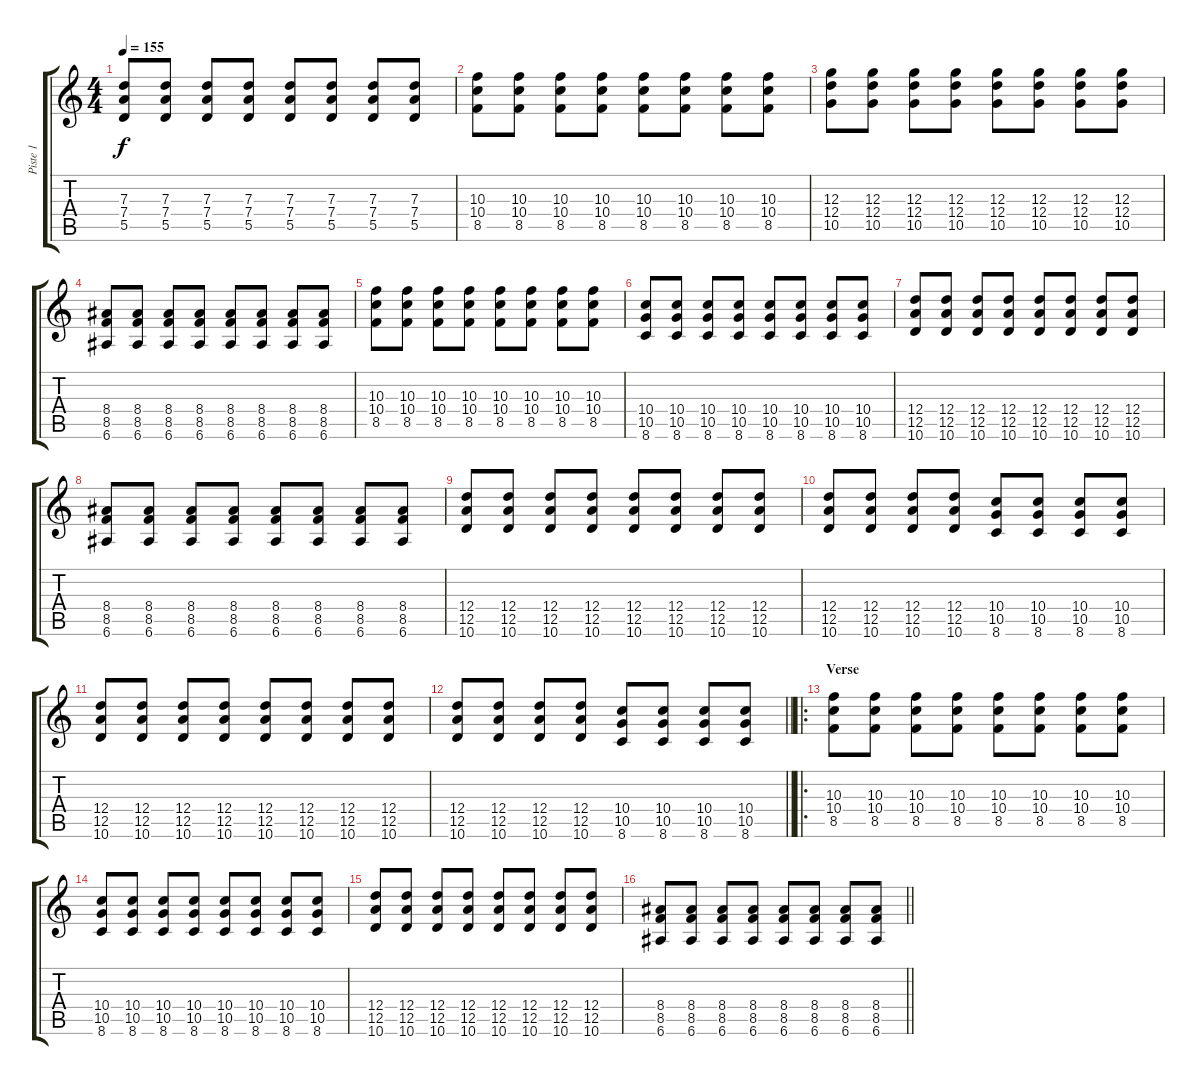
\track ("Piste 1" "Piste 1") {instrument overdrivenguitar}
\staff {score tabs}
\tuning (E4 B3 G3 D3 A2 E2) {hide}
\ts (4 4)
\tempo 155
\clef g2
\ks c
(7.3 7.4 5.5).8{dy f} (7.3 7.4 5.5).8 (7.3 7.4 5.5).8 (7.3 7.4 5.5).8 (7.3 7.4 5.5).8 (7.3 7.4 5.5).8 (7.3 7.4 5.5).8 (7.3 7.4 5.5).8 |
(10.3 10.4 8.5).8 (10.3 10.4 8.5).8 (10.3 10.4 8.5).8 (10.3 10.4 8.5).8 (10.3 10.4 8.5).8 (10.3 10.4 8.5).8 (10.3 10.4 8.5).8 (10.3 10.4 8.5).8 |
(12.3 12.4 10.5).8 (12.3 12.4 10.5).8 (12.3 12.4 10.5).8 (12.3 12.4 10.5).8 (12.3 12.4 10.5).8 (12.3 12.4 10.5).8 (12.3 12.4 10.5).8 (12.3 12.4 10.5).8 |
(8.4 8.5 6.6).8 (8.4 8.5 6.6).8 (8.4 8.5 6.6).8 (8.4 8.5 6.6).8 (8.4 8.5 6.6).8 (8.4 8.5 6.6).8 (8.4 8.5 6.6).8 (8.4 8.5 6.6).8 |
(10.3 10.4 8.5).8 (10.3 10.4 8.5).8 (10.3 10.4 8.5).8 (10.3 10.4 8.5).8 (10.3 10.4 8.5).8 (10.3 10.4 8.5).8 (10.3 10.4 8.5).8 (10.3 10.4 8.5).8 |
(10.4 10.5 8.6).8 (10.4 10.5 8.6).8 (10.4 10.5 8.6).8 (10.4 10.5 8.6).8 (10.4 10.5 8.6).8 (10.4 10.5 8.6).8 (10.4 10.5 8.6).8 (10.4 10.5 8.6).8 |
(12.4 12.5 10.6).8 (12.4 12.5 10.6).8 (12.4 12.5 10.6).8 (12.4 12.5 10.6).8 (12.4 12.5 10.6).8 (12.4 12.5 10.6).8 (12.4 12.5 10.6).8 (12.4 12.5 10.6).8 |
(8.4 8.5 6.6).8 (8.4 8.5 6.6).8 (8.4 8.5 6.6).8 (8.4 8.5 6.6).8 (8.4 8.5 6.6).8 (8.4 8.5 6.6).8 (8.4 8.5 6.6).8 (8.4 8.5 6.6).8 |
(12.4 12.5 10.6).8 (12.4 12.5 10.6).8 (12.4 12.5 10.6).8 (12.4 12.5 10.6).8 (12.4 12.5 10.6).8 (12.4 12.5 10.6).8 (12.4 12.5 10.6).8 (12.4 12.5 10.6).8 |
(12.4 12.5 10.6).8 (12.4 12.5 10.6).8 (12.4 12.5 10.6).8 (12.4 12.5 10.6).8 (10.4 10.5 8.6).8 (10.4 10.5 8.6).8 (10.4 10.5 8.6).8 (10.4 10.5 8.6).8 |
(12.4 12.5 10.6).8 (12.4 12.5 10.6).8 (12.4 12.5 10.6).8 (12.4 12.5 10.6).8 (12.4 12.5 10.6).8 (12.4 12.5 10.6).8 (12.4 12.5 10.6).8 (12.4 12.5 10.6).8 |
\barLineRight lightlight
(12.4 12.5 10.6).8 (12.4 12.5 10.6).8 (12.4 12.5 10.6).8 (12.4 12.5 10.6).8 (10.4 10.5 8.6).8 (10.4 10.5 8.6).8 (10.4 10.5 8.6).8 (10.4 10.5 8.6).8 |
\ro
\section ("" "Verse")
(10.3 10.4 8.5).8 (10.3 10.4 8.5).8 (10.3 10.4 8.5).8 (10.3 10.4 8.5).8 (10.3 10.4 8.5).8 (10.3 10.4 8.5).8 (10.3 10.4 8.5).8 (10.3 10.4 8.5).8 |
(10.4 10.5 8.6).8 (10.4 10.5 8.6).8 (10.4 10.5 8.6).8 (10.4 10.5 8.6).8 (10.4 10.5 8.6).8 (10.4 10.5 8.6).8 (10.4 10.5 8.6).8 (10.4 10.5 8.6).8 |
(12.4 12.5 10.6).8 (12.4 12.5 10.6).8 (12.4 12.5 10.6).8 (12.4 12.5 10.6).8 (12.4 12.5 10.6).8 (12.4 12.5 10.6).8 (12.4 12.5 10.6).8 (12.4 12.5 10.6).8 |
\barLineRight lightlight
(8.4 8.5 6.6).8 (8.4 8.5 6.6).8 (8.4 8.5 6.6).8 (8.4 8.5 6.6).8 (8.4 8.5 6.6).8 (8.4 8.5 6.6).8 (8.4 8.5 6.6).8 (8.4 8.5 6.6).8
